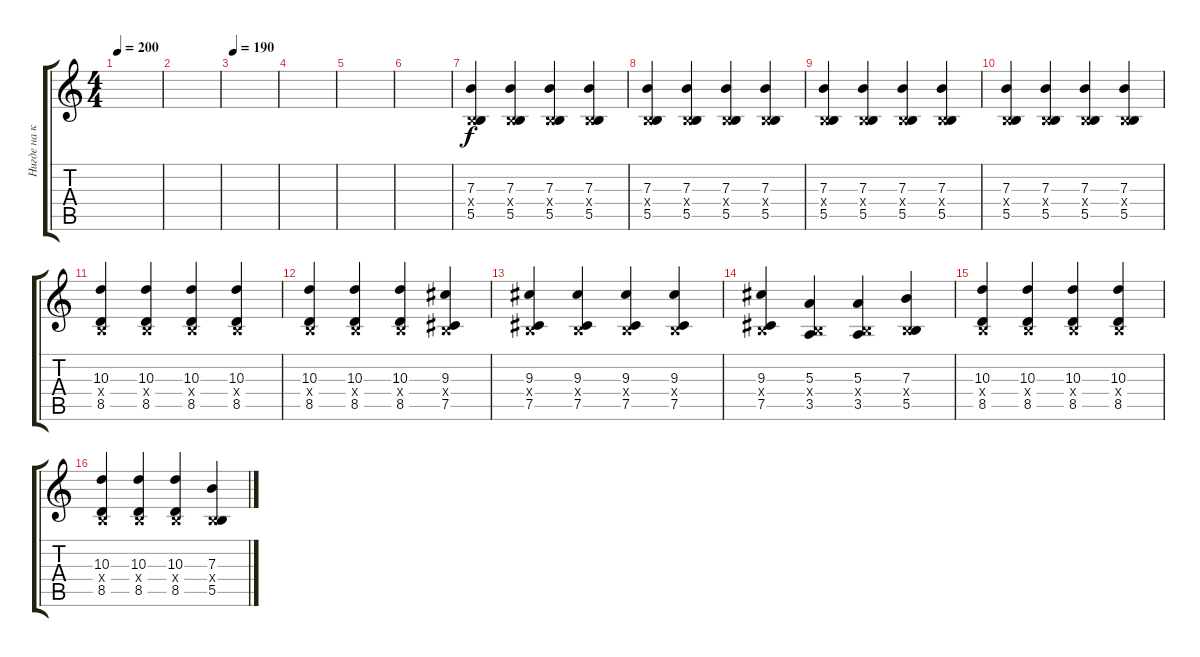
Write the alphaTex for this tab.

\track ("Нигде на концертах не играющая гитара 2" "Нигде на к") {instrument acousticguitarsteel}
\staff {score tabs}
\tuning (Db4 Ab3 E3 B2 Gb2 B1) {hide}
\ts (4 4)
\tempo 200
\clef g2
\ks c
|
|
\tempo 190
|
|
|
|
(7.3 0.4{x} 5.5).4{volume 11} (7.3 0.4{x} 5.5).4 (7.3 0.4{x} 5.5).4 (7.3 0.4{x} 5.5).4 |
(7.3 0.4{x} 5.5).4 (7.3 0.4{x} 5.5).4 (7.3 0.4{x} 5.5).4 (7.3 0.4{x} 5.5).4 |
(7.3 0.4{x} 5.5).4 (7.3 0.4{x} 5.5).4 (7.3 0.4{x} 5.5).4 (7.3 0.4{x} 5.5).4 |
(7.3 0.4{x} 5.5).4 (7.3 0.4{x} 5.5).4 (7.3 0.4{x} 5.5).4 (7.3 0.4{x} 5.5).4 |
(10.3 0.4{x} 8.5).4 (10.3 0.4{x} 8.5).4 (10.3 0.4{x} 8.5).4 (10.3 0.4{x} 8.5).4 |
(10.3 0.4{x} 8.5).4 (10.3 0.4{x} 8.5).4 (10.3 0.4{x} 8.5).4 (9.3 0.4{x} 7.5).4 |
(9.3 0.4{x} 7.5).4 (9.3 0.4{x} 7.5).4 (9.3 0.4{x} 7.5).4 (9.3 0.4{x} 7.5).4 |
(9.3 0.4{x} 7.5).4 (5.3 0.4{x} 3.5).4 (5.3 0.4{x} 3.5).4 (7.3 0.4{x} 5.5).4 |
(10.3 0.4{x} 8.5).4 (10.3 0.4{x} 8.5).4 (10.3 0.4{x} 8.5).4 (10.3 0.4{x} 8.5).4 |
(10.3 0.4{x} 8.5).4 (10.3 0.4{x} 8.5).4 (10.3 0.4{x} 8.5).4 (7.3 0.4{x} 5.5).4
